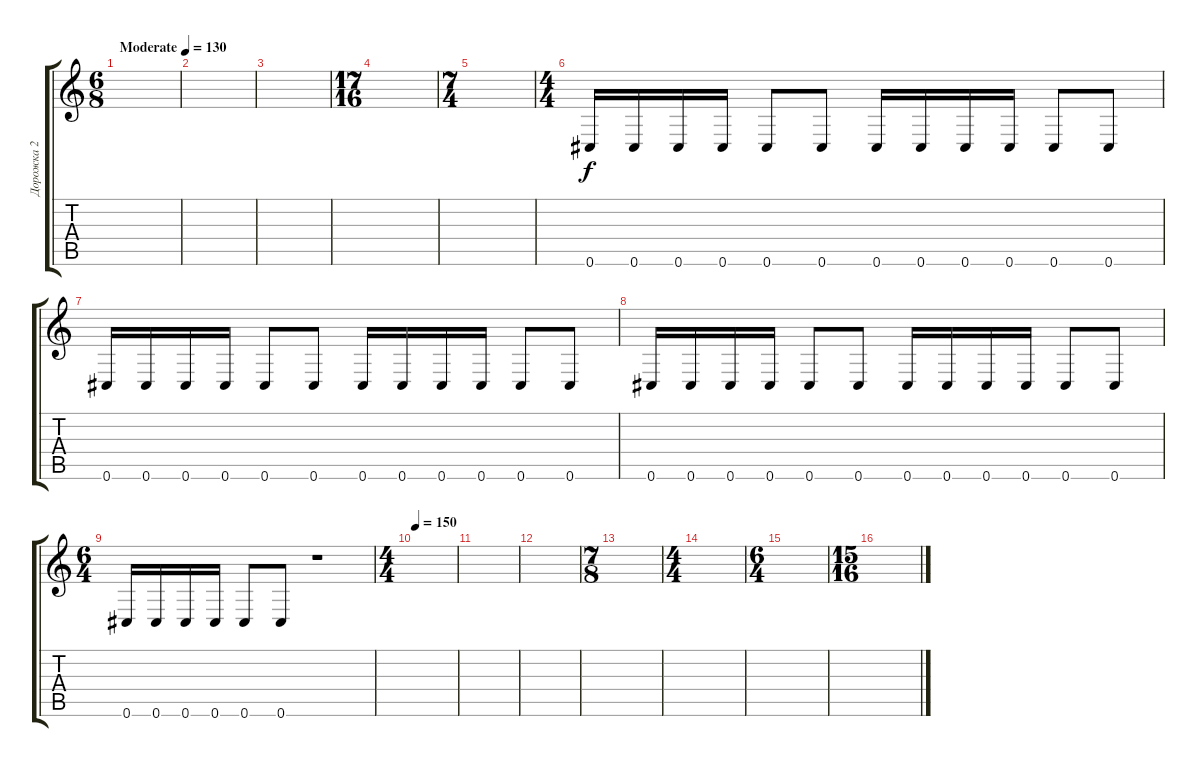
\track ("Дорожка 2" "Дорожка 2") {instrument distortionguitar}
\staff {score tabs}
\tuning (Eb4 Bb3 Gb3 Db3 Ab2 Db2) {hide}
\ts (6 8)
\tempo (130 "Moderate")
\clef g2
\ks c
|
|
|
\ts (17 16)
|
\ts (7 4)
|
\ts (4 4)
0.6.16 0.6.16 0.6.16 0.6.16 0.6.8 0.6.8 0.6.16 0.6.16 0.6.16 0.6.16 0.6.8 0.6.8 |
0.6.16 0.6.16 0.6.16 0.6.16 0.6.8 0.6.8 0.6.16 0.6.16 0.6.16 0.6.16 0.6.8 0.6.8 |
0.6.16 0.6.16 0.6.16 0.6.16 0.6.8 0.6.8 0.6.16 0.6.16 0.6.16 0.6.16 0.6.8 0.6.8 |
\ts (6 4)
0.6.16 0.6.16 0.6.16 0.6.16 0.6.8 0.6.8 r.1 |
\ts (4 4)
\tempo 150
|
|
|
\ts (7 8)
|
\ts (4 4)
|
\ts (6 4)
|
\ts (15 16)
